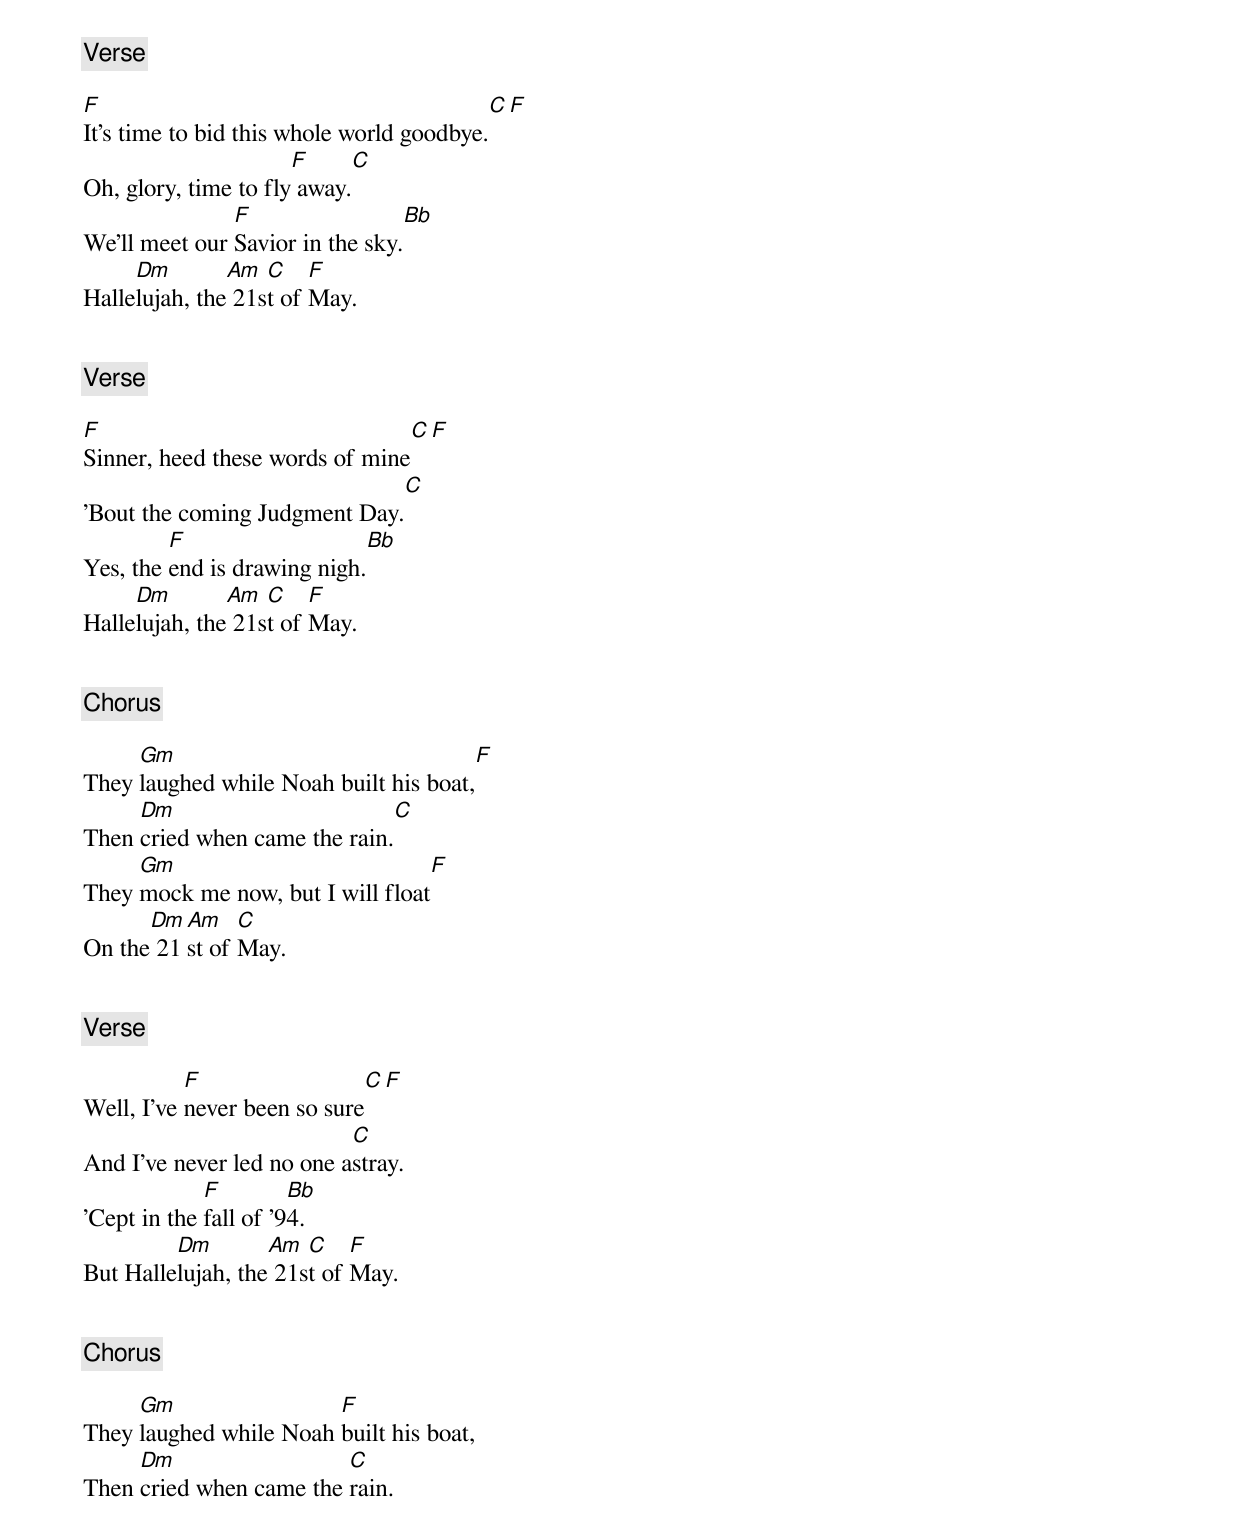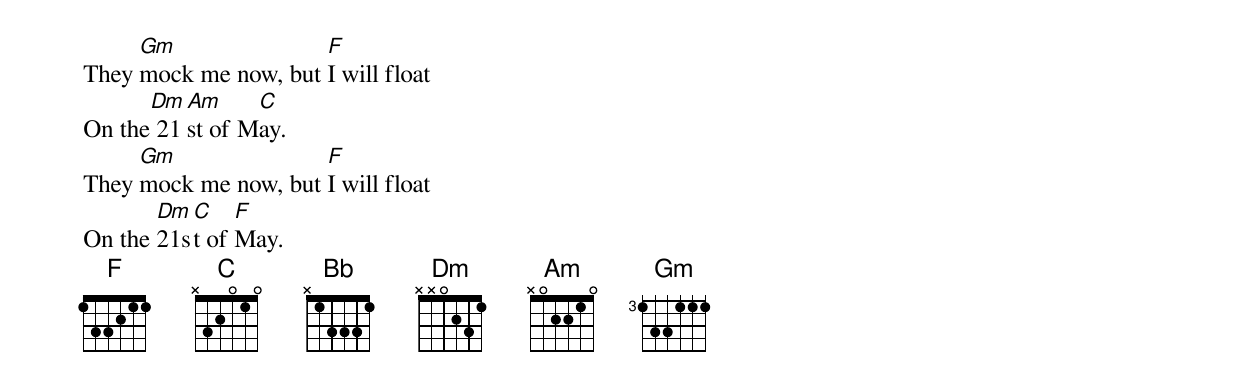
[Verse]

F                                          C F
It's time to bid this whole world goodbye.
                      F      C
Oh, glory, time to fly away.
               F                  Bb
We'll meet our Savior in the sky.
     Dm        Am  C    F
Hallelujah, the 21st of May.


[Verse]

F                                 C F
Sinner, heed these words of mine
                               C
'Bout the coming Judgment Day.
         F                    Bb
Yes, the end is drawing nigh.
     Dm        Am  C    F
Hallelujah, the 21st of May.


[Chorus]

     Gm                                 F
They laughed while Noah built his boat,
     Dm                        C
Then cried when came the rain.
     Gm                             F
They mock me now, but I will float
      Dm Am    C
On the 21st of May.


[Verse]

           F                   C F
Well, I've never been so sure
                           C
And I've never led no one astray.
             F         Bb
'Cept in the fall of '94.
         Dm        Am  C    F
But Hallelujah, the 21st of May.


[Chorus]

     Gm                 F
They laughed while Noah built his boat,
     Dm                  C
Then cried when came the rain.
     Gm               F
They mock me now, but I will float
      Dm Am     C
On the 21st of May.
     Gm               F
They mock me now, but I will float
       Dm C    F
On the 21st of May.
